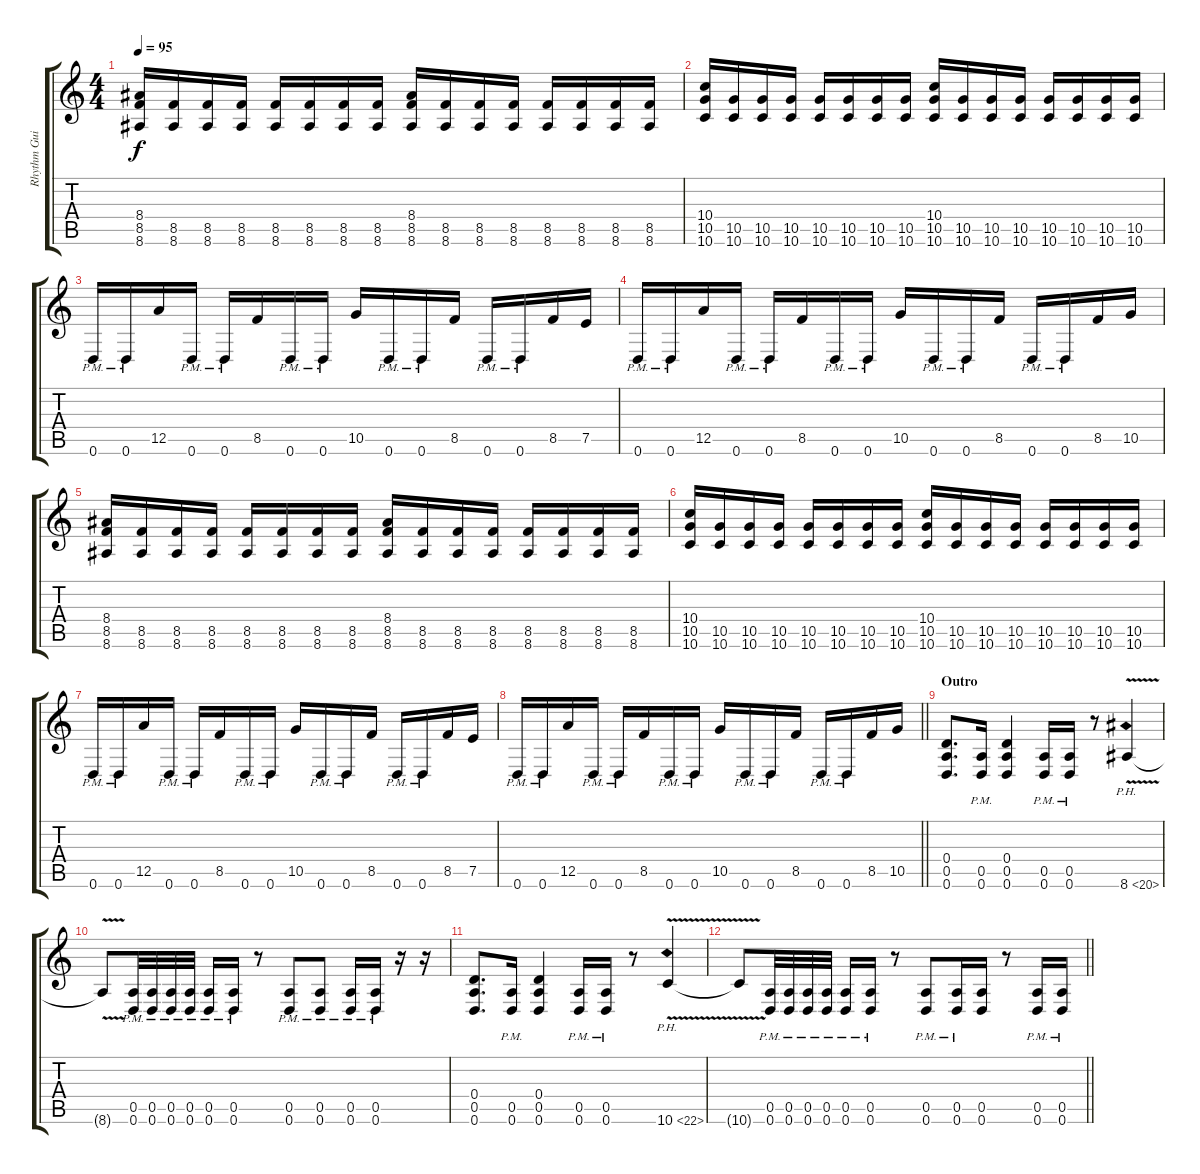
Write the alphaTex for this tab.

\track ("Rhythm Guitar I" "Rhythm Gui") {instrument overdrivenguitar}
\staff {score tabs}
\tuning (E4 B3 G3 D3 A2 D2) {hide}
\ts (4 4)
\tempo 95
\clef g2
\ks c
(8.4 8.5 8.6).16{dy f balance 16} (8.5 8.6).16 (8.5 8.6).16 (8.5 8.6).16 (8.5 8.6).16 (8.5 8.6).16 (8.5 8.6).16 (8.5 8.6).16 (8.4 8.5 8.6).16 (8.5 8.6).16 (8.5 8.6).16 (8.5 8.6).16 (8.5 8.6).16 (8.5 8.6).16 (8.5 8.6).16 (8.5 8.6).16 |
(10.4 10.5 10.6).16 (10.5 10.6).16 (10.5 10.6).16 (10.5 10.6).16 (10.5 10.6).16 (10.5 10.6).16 (10.5 10.6).16 (10.5 10.6).16 (10.4 10.5 10.6).16 (10.5 10.6).16 (10.5 10.6).16 (10.5 10.6).16 (10.5 10.6).16 (10.5 10.6).16 (10.5 10.6).16 (10.5 10.6).16 |
0.6{pm}.16{balance 0} 0.6{pm}.16 12.5.16 0.6{pm}.16 0.6{pm}.16 8.5.16 0.6{pm}.16 0.6{pm}.16 10.5.16 0.6{pm}.16 0.6{pm}.16 8.5.16 0.6{pm}.16 0.6{pm}.16 8.5.16 7.5.16 |
0.6{pm}.16 0.6{pm}.16 12.5.16 0.6{pm}.16 0.6{pm}.16 8.5.16 0.6{pm}.16 0.6{pm}.16 10.5.16 0.6{pm}.16 0.6{pm}.16 8.5.16 0.6{pm}.16 0.6{pm}.16 8.5.16 10.5.16 |
(8.4 8.5 8.6).16{balance 16} (8.5 8.6).16 (8.5 8.6).16 (8.5 8.6).16 (8.5 8.6).16 (8.5 8.6).16 (8.5 8.6).16 (8.5 8.6).16 (8.4 8.5 8.6).16 (8.5 8.6).16 (8.5 8.6).16 (8.5 8.6).16 (8.5 8.6).16 (8.5 8.6).16 (8.5 8.6).16 (8.5 8.6).16 |
(10.4 10.5 10.6).16 (10.5 10.6).16 (10.5 10.6).16 (10.5 10.6).16 (10.5 10.6).16 (10.5 10.6).16 (10.5 10.6).16 (10.5 10.6).16 (10.4 10.5 10.6).16 (10.5 10.6).16 (10.5 10.6).16 (10.5 10.6).16 (10.5 10.6).16 (10.5 10.6).16 (10.5 10.6).16 (10.5 10.6).16 |
0.6{pm}.16{balance 0} 0.6{pm}.16 12.5.16 0.6{pm}.16 0.6{pm}.16 8.5.16 0.6{pm}.16 0.6{pm}.16 10.5.16 0.6{pm}.16 0.6{pm}.16 8.5.16 0.6{pm}.16 0.6{pm}.16 8.5.16 7.5.16 |
\barLineRight lightlight
0.6{pm}.16 0.6{pm}.16 12.5.16 0.6{pm}.16 0.6{pm}.16 8.5.16 0.6{pm}.16 0.6{pm}.16 10.5.16 0.6{pm}.16 0.6{pm}.16 8.5.16 0.6{pm}.16 0.6{pm}.16 8.5.16 10.5.16 |
\section ("" "Outro")
(0.4 0.5 0.6).8{d} (0.5{pm} 0.6).16 (0.4 0.5 0.6).4 (0.5 0.6{pm}).16 (0.5 0.6{pm}).16 r.8 8.6{ph 12 v}.4{instrument guitarharmonics} |
8.6{t}.8 (0.5{pm} 0.6{pm}).32{instrument overdrivenguitar} (0.5{pm} 0.6{pm}).32 (0.5{pm} 0.6{pm}).32 (0.5{pm} 0.6{pm}).32 (0.5{pm} 0.6{pm}).16 (0.5{pm} 0.6{pm}).16 r.8 (0.5{pm} 0.6{pm}).8 (0.5{pm} 0.6{pm}).8 (0.5{pm} 0.6{pm}).16 (0.5{pm} 0.6{pm}).16 r.16 r.16 |
(0.4 0.5 0.6).8{d} (0.5{pm} 0.6).16 (0.4 0.5 0.6).4 (0.5 0.6{pm}).16 (0.5 0.6{pm}).16 r.8 10.6{ph 12 v}.4{instrument guitarharmonics} |
\barLineRight lightlight
10.6{t}.8 (0.5{pm} 0.6{pm}).32{instrument overdrivenguitar} (0.5{pm} 0.6{pm}).32 (0.5{pm} 0.6{pm}).32 (0.5{pm} 0.6{pm}).32 (0.5{pm} 0.6{pm}).16 (0.5{pm} 0.6{pm}).16 r.8 (0.5{pm} 0.6{pm}).8 (0.5{pm} 0.6{pm}).16 (0.5 0.6).16 r.8 (0.5{pm} 0.6).16 (0.5{pm} 0.6).16
